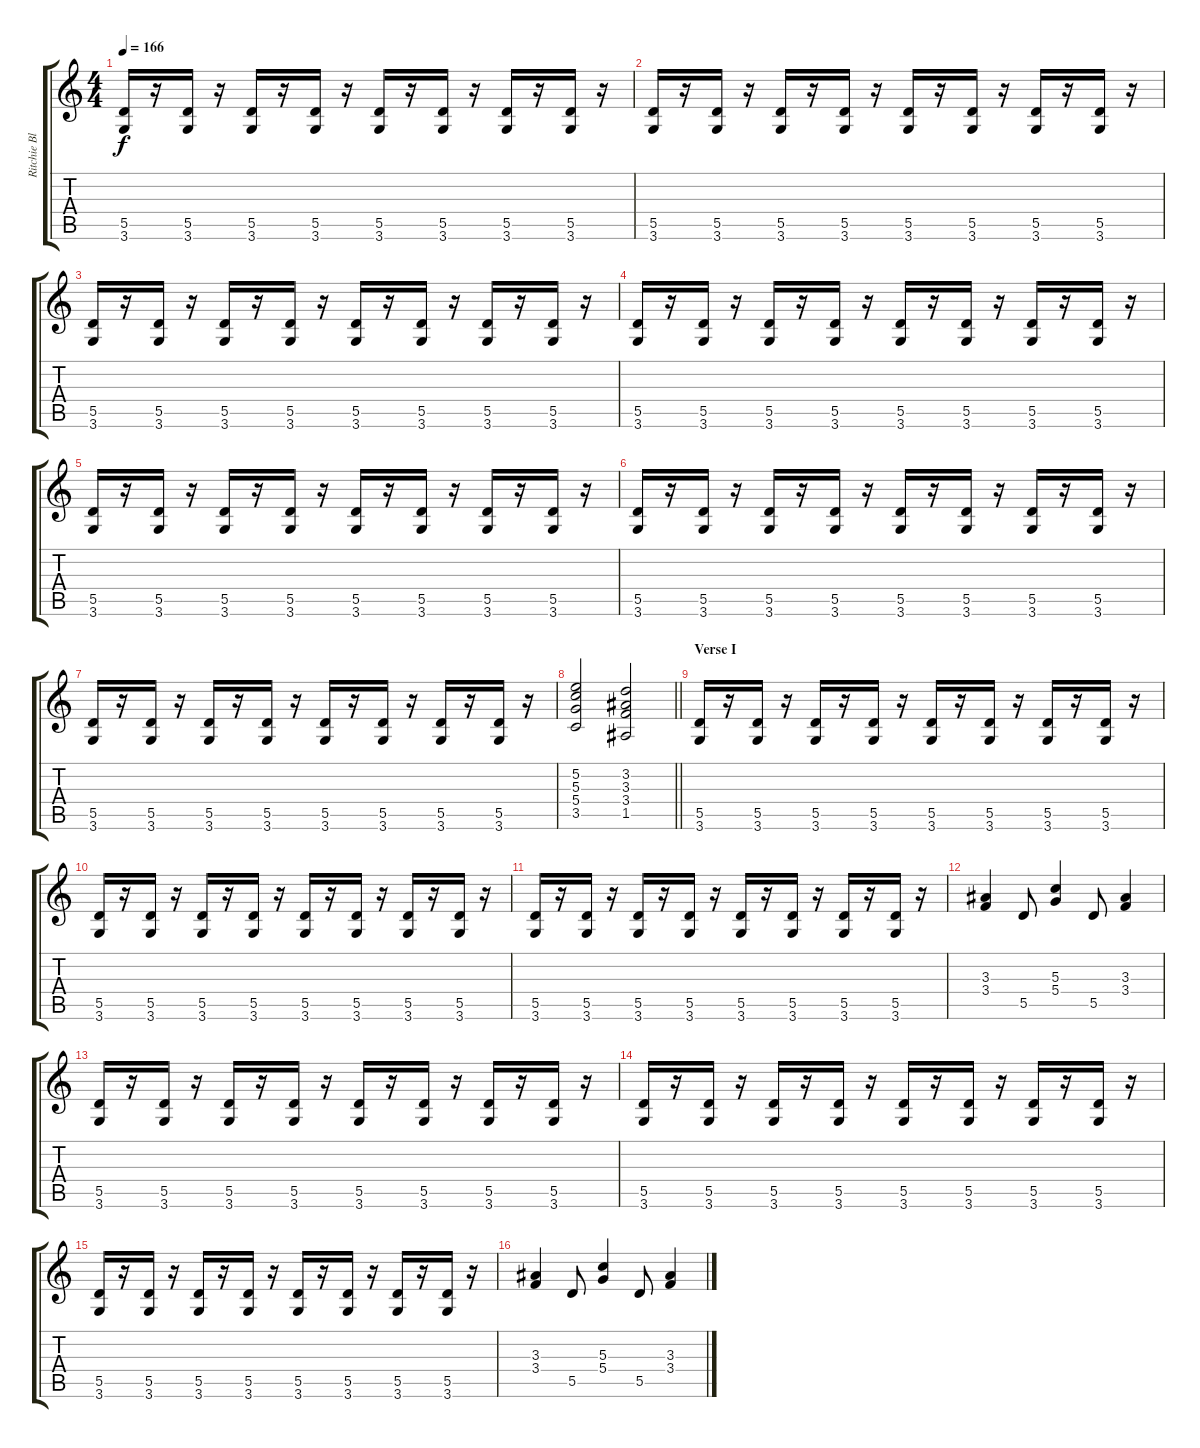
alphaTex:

\track ("Ritchie Blackmore" "Ritchie Bl") {instrument distortionguitar}
\staff {score tabs}
\tuning (E4 B3 G3 D3 A2 E2) {hide}
\ts (4 4)
\tempo 166
\clef g2
\ks c
(5.5 3.6).16{dy f} r.16 (5.5 3.6).16 r.16 (5.5 3.6).16 r.16 (5.5 3.6).16 r.16 (5.5 3.6).16 r.16 (5.5 3.6).16 r.16 (5.5 3.6).16 r.16 (5.5 3.6).16 r.16 |
(5.5 3.6).16 r.16 (5.5 3.6).16 r.16 (5.5 3.6).16 r.16 (5.5 3.6).16 r.16 (5.5 3.6).16 r.16 (5.5 3.6).16 r.16 (5.5 3.6).16 r.16 (5.5 3.6).16 r.16 |
(5.5 3.6).16 r.16 (5.5 3.6).16 r.16 (5.5 3.6).16 r.16 (5.5 3.6).16 r.16 (5.5 3.6).16 r.16 (5.5 3.6).16 r.16 (5.5 3.6).16 r.16 (5.5 3.6).16 r.16 |
(5.5 3.6).16 r.16 (5.5 3.6).16 r.16 (5.5 3.6).16 r.16 (5.5 3.6).16 r.16 (5.5 3.6).16 r.16 (5.5 3.6).16 r.16 (5.5 3.6).16 r.16 (5.5 3.6).16 r.16 |
(5.5 3.6).16 r.16 (5.5 3.6).16 r.16 (5.5 3.6).16 r.16 (5.5 3.6).16 r.16 (5.5 3.6).16 r.16 (5.5 3.6).16 r.16 (5.5 3.6).16 r.16 (5.5 3.6).16 r.16 |
(5.5 3.6).16 r.16 (5.5 3.6).16 r.16 (5.5 3.6).16 r.16 (5.5 3.6).16 r.16 (5.5 3.6).16 r.16 (5.5 3.6).16 r.16 (5.5 3.6).16 r.16 (5.5 3.6).16 r.16 |
(5.5 3.6).16 r.16 (5.5 3.6).16 r.16 (5.5 3.6).16 r.16 (5.5 3.6).16 r.16 (5.5 3.6).16 r.16 (5.5 3.6).16 r.16 (5.5 3.6).16 r.16 (5.5 3.6).16 r.16 |
\barLineRight lightlight
(5.2 5.3 5.4 3.5).2{volume 13} (3.2 3.3 3.4 1.5).2 |
\section ("" "Verse I")
(5.5 3.6).16 r.16 (5.5 3.6).16 r.16 (5.5 3.6).16 r.16 (5.5 3.6).16 r.16 (5.5 3.6).16 r.16 (5.5 3.6).16 r.16 (5.5 3.6).16 r.16 (5.5 3.6).16 r.16 |
(5.5 3.6).16 r.16 (5.5 3.6).16 r.16 (5.5 3.6).16 r.16 (5.5 3.6).16 r.16 (5.5 3.6).16 r.16 (5.5 3.6).16 r.16 (5.5 3.6).16 r.16 (5.5 3.6).16 r.16 |
(5.5 3.6).16 r.16 (5.5 3.6).16 r.16 (5.5 3.6).16 r.16 (5.5 3.6).16 r.16 (5.5 3.6).16 r.16 (5.5 3.6).16 r.16 (5.5 3.6).16 r.16 (5.5 3.6).16 r.16 |
(3.3 3.4).4 5.5.8 (5.3 5.4).4 5.5.8 (3.3 3.4).4 |
(5.5 3.6).16 r.16 (5.5 3.6).16 r.16 (5.5 3.6).16 r.16 (5.5 3.6).16 r.16 (5.5 3.6).16 r.16 (5.5 3.6).16 r.16 (5.5 3.6).16 r.16 (5.5 3.6).16 r.16 |
(5.5 3.6).16 r.16 (5.5 3.6).16 r.16 (5.5 3.6).16 r.16 (5.5 3.6).16 r.16 (5.5 3.6).16 r.16 (5.5 3.6).16 r.16 (5.5 3.6).16 r.16 (5.5 3.6).16 r.16 |
(5.5 3.6).16 r.16 (5.5 3.6).16 r.16 (5.5 3.6).16 r.16 (5.5 3.6).16 r.16 (5.5 3.6).16 r.16 (5.5 3.6).16 r.16 (5.5 3.6).16 r.16 (5.5 3.6).16 r.16 |
(3.3 3.4).4 5.5.8 (5.3 5.4).4 5.5.8 (3.3 3.4).4
